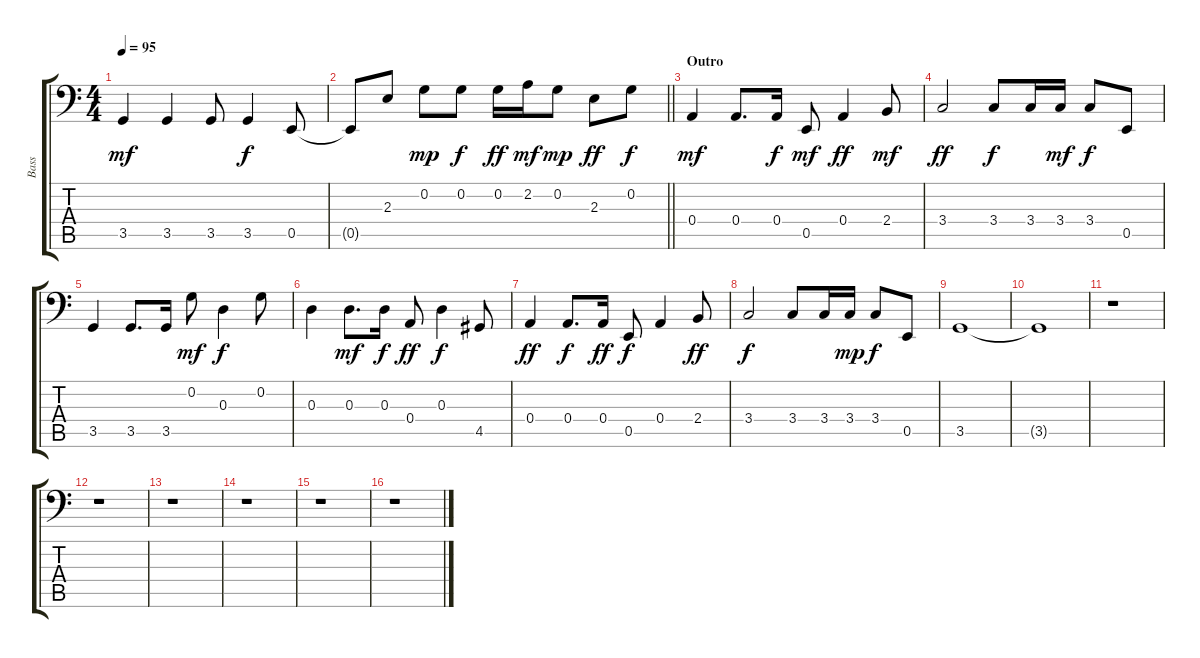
\track ("Bass                " "Bass      ") {instrument electricbassfinger}
\staff {score tabs}
\tuning (C3 G2 D2 A1 E1 B0) {hide}
\ts (4 4)
\tempo 95
\clef f4
\ks c
3.5.4{dy mf} 3.5.4 3.5.8 3.5.4{dy f} 0.5.8 |
\barLineRight lightlight
0.5{t}.8 2.3.8 0.2.8{dy mp} 0.2.8{dy f} 0.2.16{dy ff} 2.2.16{dy mf} 0.2.8{dy mp} 2.3.8{dy ff} 0.2.8{dy f} |
\section ("" "Outro")
0.4.4{dy mf} 0.4.8{d} 0.4.16{dy f} 0.5.8{dy mf} 0.4.4{dy ff} 2.4.8{dy mf} |
3.4.2{dy ff} 3.4.8{dy f} 3.4.16 3.4.16{dy mf} 3.4.8{dy f} 0.5.8 |
3.5.4 3.5.8{d} 3.5.16 0.2.8{dy mf} 0.3.4{dy f} 0.2.8 |
0.3.4 0.3.8{d dy mf} 0.3.16{dy f} 0.4.8{dy ff} 0.3.4{dy f} 4.5.8 |
0.4.4{dy ff} 0.4.8{d dy f} 0.4.16{dy ff} 0.5.8{dy f} 0.4.4 2.4.8{dy ff} |
3.4.2{dy f} 3.4.8 3.4.16 3.4.16{dy mp} 3.4.8{dy f} 0.5.8 |
3.5.1 |
3.5{t}.1 |
r.1 |
r.1 |
r.1 |
r.1 |
r.1 |
r.1
